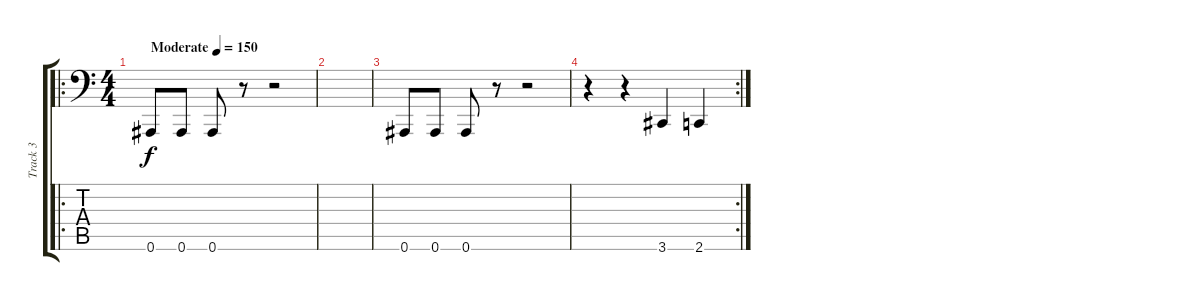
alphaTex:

\track ("Track 3" "Track 3") {instrument electricbasspick}
\staff {score tabs}
\tuning (Bb2 F2 Db2 Ab1 Eb1 Bb0) {hide}
\ro
\ts (4 4)
\tempo (150 "Moderate")
\clef f4
\ks c
0.6.8{dy f instrument electricbasspick} 0.6.8 0.6.8 r.8 r.2 |
|
0.6.8 0.6.8 0.6.8 r.8 r.2 |
\rc 2
r.4 r.4 3.6.4 2.6.4
